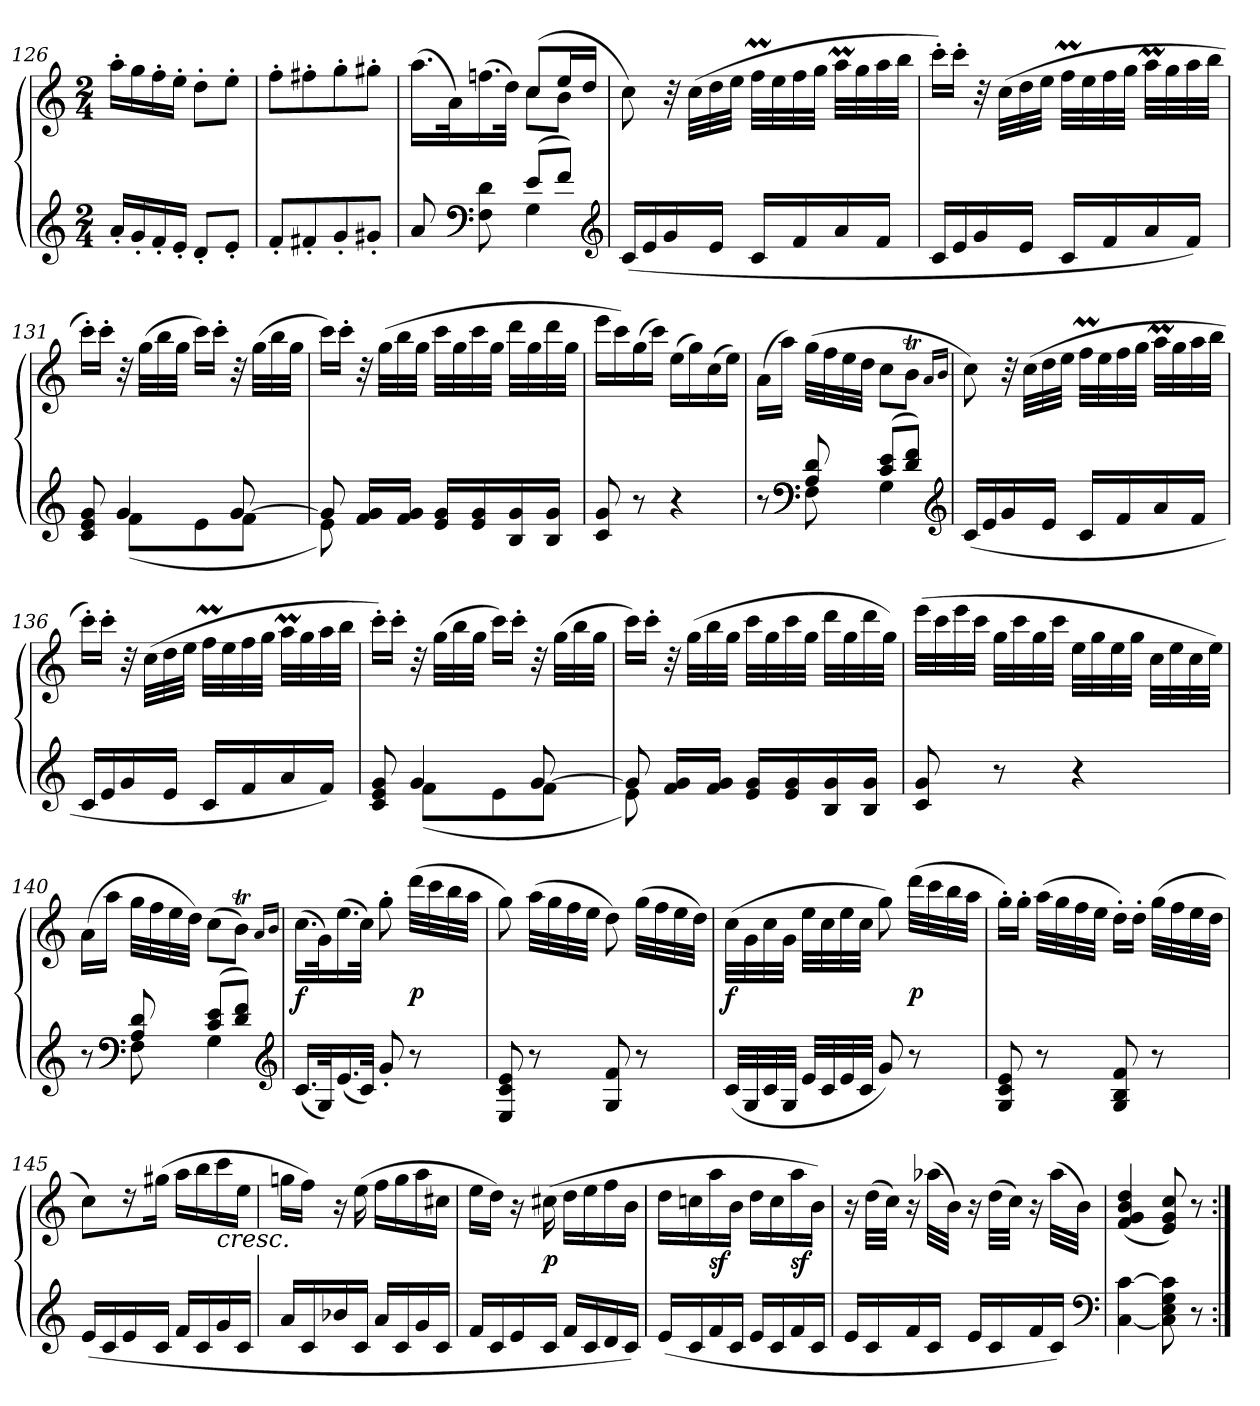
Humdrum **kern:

**kern	**kern	**dynam
*part1	*part1	*part1
*staff2	*staff1	*staff1/2
*clefG2	*clefG2	*
*k[]	*k[]	*
*C:	*C:	*
*M2/4	*M2/4	*
=126	=126	=126
16a'LL	16aa'LL	.
16g'	16gg	.
16f'	16ff'	.
16e'JJ	16ee'JJ	.
8d'L	8dd'L	.
8e'J	8ee'J	.
=127	=127	=127
8f'L	8ff'L	.
8f#X'	8ff#X'	.
8g'	8gg'	.
8g#X'J	8gg#X'J	.
=128	=128	=128
*^	*^	*
8a	8ryy	4ryy	(>16.aaLL	.
.	.	.	32aK)	.
*clefF4	*	*	*	*
8ryy	8F 8d	.	(>16.ffn	.
.	.	.	32ddJJk)	.
(8eL	4G	(8ccL	8ccL	.
8fJ)	.	16eeL	8bJ	.
.	.	16ddJJ	.	.
*v	*v	*	*	*
*	*v	*v	*
*clefG2	*	*
=129	=129	=129
(16cLL	8cc)	.
16e	.	.
16g	32r	.
.	(32ccLLL	.
16eJJ	32dd	.
.	32eeJJJ	.
16cLL	32ffMLLL	.
.	32ee	.
16f	32ff	.
.	32ggJJJ	.
16a	32aaMLLL	.
.	32gg	.
16fJJ	32aa	.
.	32bbJJJ	.
=130	=130	=130
16cLL	16ccc'LL)	.
16e	16ccc'JJ	.
16g	32r	.
.	(32ccLLL	.
16eJJ	32dd	.
.	32eeJJJ	.
16cLL	32ffMLLL	.
.	32ee	.
16f	32ff	.
.	32ggJJJ	.
16a	32aaMLLL	.
.	32gg	.
16fJJ)	32aa	.
.	32bbJJJ	.
=131	=131	=131
*^	*	*
8c 8e 8g	8ryy	16ccc'LL)	.
.	.	16ccc'JJ	.
4g	(8fL	32r	.
.	.	(32ggLLL	.
.	.	32bb	.
.	.	32ggJJJ	.
.	8e	16cccLL)	.
.	.	16ccc'JJ	.
[8g	8fJ	32r	.
.	.	(32ggLLL	.
.	.	32bb	.
.	.	32ggJJJ	.
=132	=132	=132	=132
8g]	8e)	16cccLL)	.
.	.	16ccc'JJ	.
16f 16gLL	4.ryy	32r	.
.	.	(32ggLLL	.
16f 16gJJ	.	32bb	.
.	.	32ggJJJ	.
16e 16gLL	.	32cccLLL	.
.	.	32gg	.
16e 16g	.	32ccc	.
.	.	32ggJJJ	.
16B 16g	.	32dddLLL	.
.	.	32gg	.
16B 16gJJ	.	32ddd	.
.	.	32ggJJJ	.
*v	*v	*	*
=133	=133	=133
8c 8g	16eeeLL	.
.	16ccc)	.
8r	(16gg	.
.	16cccJJ)	.
4r	(16eeLL	.
.	16gg)	.
.	(16cc	.
.	16eeJJ)	.
=134	=134	=134
*^	*	*
8r	8ryy	(16aLL	.
.	.	16aaJJ)	.
*clefF4	*	*	*
8A 8d	8F	(32ggLLL	.
.	.	32ff	.
.	.	32ee	.
.	.	32ddJJJ	.
(8c 8eL	4G	8ccL	.
8d 8fJ)	.	8btJ	.
*v	*v	*	*
*clefG2	*	*
.	16qa/LL	.
.	16qb/JJ	.
=135	=135	=135
(16cLL	8cc)	.
16e	.	.
16g	32r	.
.	(32ccLLL	.
16eJJ	32dd	.
.	32eeJJJ	.
16cLL	32ffMLLL	.
.	32ee	.
16f	32ff	.
.	32ggJJJ	.
16a	32aaMLLL	.
.	32gg	.
16fJJ	32aa	.
.	32bbJJJ	.
=136	=136	=136
16cLL	16ccc'LL)	.
16e	16ccc'JJ	.
16g	32r	.
.	(32ccLLL	.
16eJJ	32dd	.
.	32eeJJJ	.
16cLL	32ffMLLL	.
.	32ee	.
16f	32ff	.
.	32ggJJJ	.
16a	32aaMLLL	.
.	32gg	.
16fJJ)	32aa	.
.	32bbJJJ	.
=137	=137	=137
*^	*	*
8c 8e 8g	8ryy	16ccc'LL)	.
.	.	16ccc'JJ	.
4g	(8fL	32r	.
.	.	(32ggLLL	.
.	.	32bb	.
.	.	32ggJJJ	.
.	8e	16cccLL)	.
.	.	16ccc'JJ	.
[8g	8fJ	32r	.
.	.	(32ggLLL	.
.	.	32bb	.
.	.	32ggJJJ	.
=138	=138	=138	=138
8g]	8e)	16cccLL)	.
.	.	16ccc'JJ	.
16f 16gLL	4.ryy	32r	.
.	.	(32ggLLL	.
16f 16gJJ	.	32bb	.
.	.	32ggJJJ	.
16e 16gLL	.	32cccLLL	.
.	.	32gg	.
16e 16g	.	32ccc	.
.	.	32ggJJJ	.
16B 16g	.	32dddLLL	.
.	.	32gg	.
16B 16gJJ	.	32ddd	.
.	.	32ggJJJ)	.
*v	*v	*	*
=139	=139	=139
8c 8g	(32eeeLLL	.
.	32ccc	.
.	32eee	.
.	32cccJJJ	.
8r	32ggLLL	.
.	32ccc	.
.	32gg	.
.	32cccJJJ	.
4r	32eeLLL	.
.	32gg	.
.	32ee	.
.	32ggJJJ	.
.	32ccLLL	.
.	32ee	.
.	32cc	.
.	32eeJJJ)	.
=140	=140	=140
*^	*	*
8r	8ryy	(16aLL	.
.	.	16aaJJ	.
*clefF4	*	*	*
8A 8d	8F	32ggLLL	.
.	.	32ff	.
.	.	32ee	.
.	.	32ddJJJ)	.
(8c 8eL	4G	(8ccL	.
8d 8fJ)	.	8btJ)	.
*v	*v	*	*
*clefG2	*	*
.	16qa/LL	.
.	16qb/JJ	.
=141	=141	=141
(16.cLL	(16.ccLL	f
32GK)	32gK)	.
(16.e	(16.ee	.
32cJJk)	32ccJJk)	.
8g'	8gg'	.
8r	(32dddLLL	p
.	32ccc	.
.	32bb	.
.	32aaJJJ	.
=142	=142	=142
8E 8c 8e	8gg)	.
8r	(32aaLLL	.
.	32gg	.
.	32ff	.
.	32eeJJJ	.
8G 8f	8dd)	.
8r	(32ggLLL	.
.	32ff	.
.	32ee	.
.	32ddJJJ)	.
=143	=143	=143
(32cLLL	(32cc\LLL	f
32G	32g\	.
32c	32cc\	.
32GJJJ	32g\JJJ	.
32eLLL	32eeLLL	.
32c	32cc	.
32e	32ee	.
32cJJJ	32ccJJJ	.
8g)	8gg)	.
8r	(32dddLLL	p
.	32ccc	.
.	32bb	.
.	32aaJJJ	.
=144	=144	=144
8G 8c 8e	16gg'LL)	.
.	16gg'JJ	.
8r	(32aaLLL	.
.	32gg	.
.	32ff	.
.	32eeJJJ	.
8G 8B 8f	16dd'LL)	.
.	16dd'JJ	.
8r	(32ggLLL	.
.	32ff	.
.	32ee	.
.	32ddJJJ	.
=145	=145	=145
(16eLL	8ccL)	.
16c	.	.
16e	16r	.
16cJJ	(16gg#XJk	.
16fLL	16aaLL	.
16c	16bb	.
!	!LO:TX:b:i:t=cresc.	!
16g	16ccc	.
16cJJ	16eeJJ	.
=146	=146	=146
16aLL	16ggnLL	.
16c	16ffJJ)	.
16b-X	16r	.
16cJJ	(16ee	.
16aLL	16ffLL	.
16c	16gg	.
16g	16aa	.
16cJJ	16cc#XJJ	.
=147	=147	=147
16fLL	16eeLL	.
16c	16ddJJ)	.
16e	16r	.
16cJJ	(16cc#X	p
16fLL	16ddLL	.
16c	16ee	.
16d	16ff	.
16cJJ)	16bJJ	.
=148	=148	=148
(16eLL	16ddLL	.
16c	16ccn	.
16f	16aa	sf
16cJJ	16bJJ	.
16eLL	16ddLL	.
16c	16cc	.
16f	16aa	sf
16cJJ	16bJJ)	.
=149	=149	=149
16eLL	16r	.
16c	(32ddLLL	.
.	32ccJJJ)	.
16f	16r	.
16cJJ	(32aa-XLLL	.
.	32bJJJ)	.
16eLL	16r	.
16c	(32ddLLL	.
.	32ccJJJ)	.
16f	16r	.
16cJJ)	(32aa-LLL	.
.	32bJJJ)	.
*clefF4	*	*
=150	=150	=150
[4C [4c	(4f 4g 4b 4dd	.
8C] 8E 8G 8c]	8e 8g 8cc)	.
8r	8r	.
=:|!	=:|!	=:|!
*-	*-	*-
